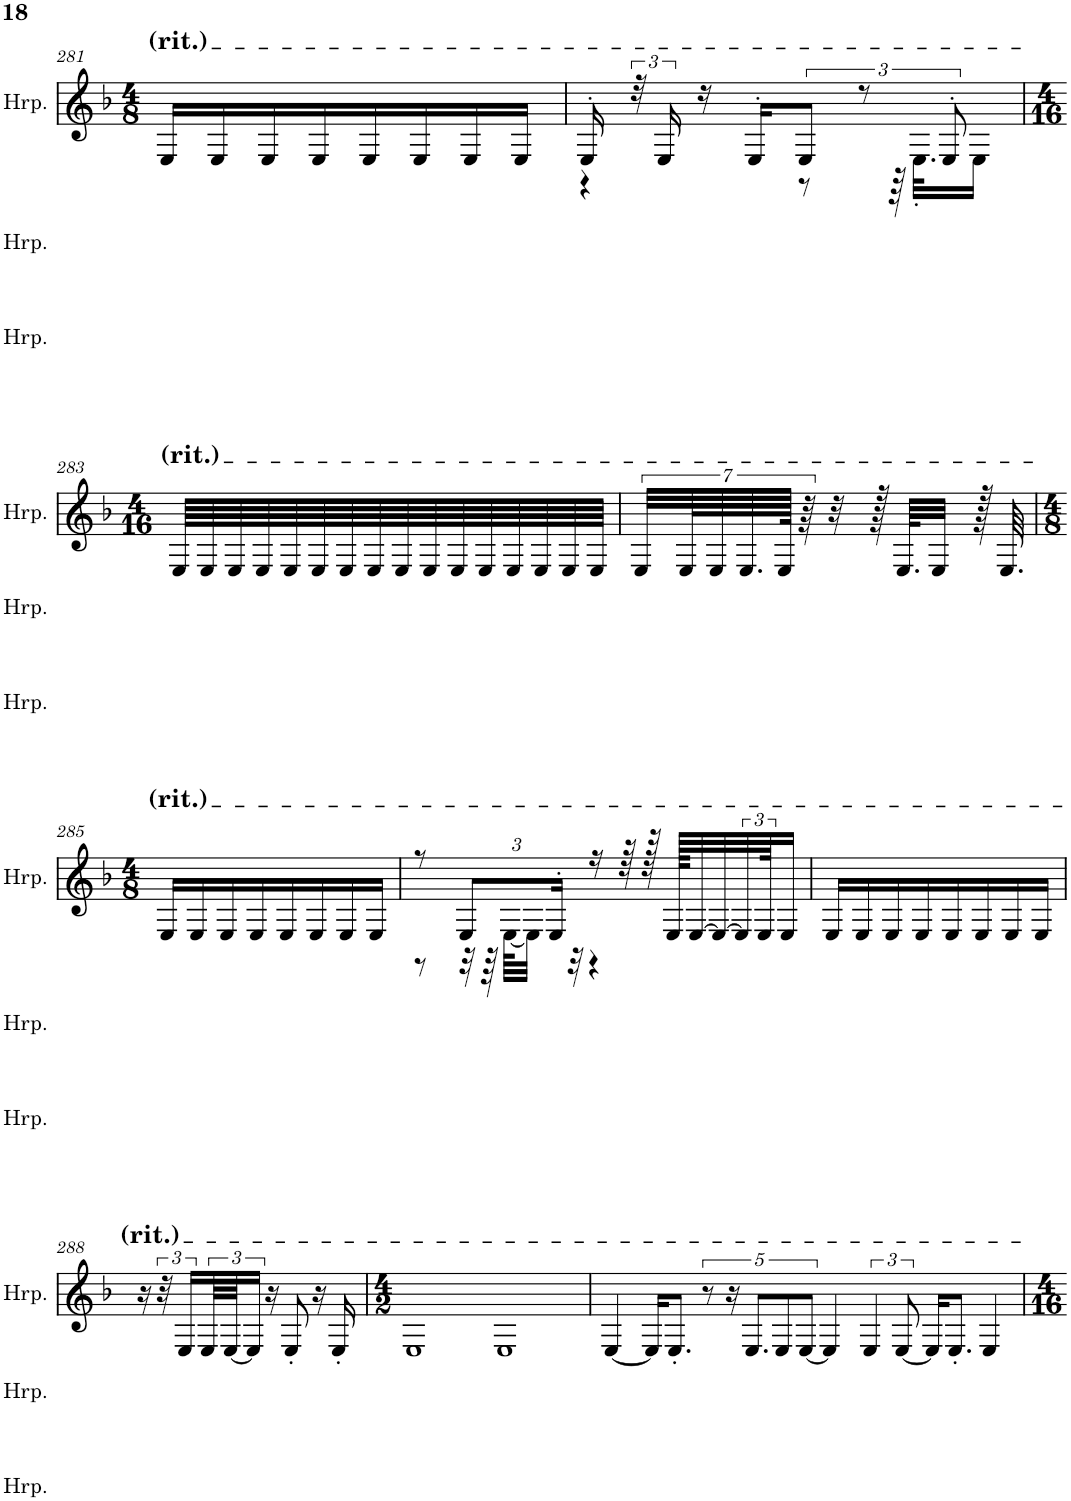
**kern	**kern	**kern
*part3	*part2	*part1
*staff3	*staff2	*staff1
*I"Harp	*I"Harp	*I"Harp
*I'Hrp.	*I'Hrp.	*I'Hrp.
!!LO:PB:g=z
*clefG2	*clefG2	*clefG2
*k[b-]	*k[b-]	*k[b-]
*M4/8	*M4/8	*M4/8
=281	=281	=281
2r	2r	16E/LL
.	.	16E/
.	.	16E/
.	.	16E/
.	.	16E/
.	.	16E/
.	.	16E/
.	.	16E/JJ
=282	=282	=282
*	*	*^
2r	2r	16E'/	4r
.	.	48r	.
.	.	24E/	.
.	.	16r	.
.	.	16E'/KL	.
.	.	12E/J	8r
.	.	12r	.
.	.	.	64r
.	.	.	32.E'\KLL
.	.	12E'/	.
.	.	.	16E\JJ
*	*	*v	*v
!!LO:LB:g=z
=283	=283	=283
*M4/16	*M4/16	*M4/16
4r	4r	64E/LLLL
.	.	64E/
.	.	64E/
.	.	64E/
.	.	64E/
.	.	64E/
.	.	64E/
.	.	64E/
.	.	64E/
.	.	64E/
.	.	64E/
.	.	64E/
.	.	64E/
.	.	64E/
.	.	64E/
.	.	64E/JJJJ
=284	=284	=284
4r	4r	28E/LLL
.	.	56E/L
.	.	56E/
.	.	56.E/
.	.	112E/JJJJk
.	.	56r
.	.	32r
.	.	128r
.	.	64.E/KLLL
.	.	32E/JJJ
.	.	128r
.	.	64.E/
!!LO:LB:g=z
=285	=285	=285
*M4/8	*M4/8	*M4/8
2r	2r	16E/LL
.	.	16E/
.	.	16E/
.	.	16E/
.	.	16E/
.	.	16E/
.	.	16E/
.	.	16E/JJ
=286	=286	=286
*	*	*^
2r	2r	8r	8r
*	*	*Xbrackettup	*
.	.	12E/L	32r
.	.	.	64r
.	.	.	[64E\KLLL
.	.	.	32E\JJJ]
.	.	24E'/Jk	.
.	.	.	32r
.	.	16r	4r
.	.	64r	.
.	.	128r	.
.	.	128E/KKLLL	.
.	.	[32E/	.
.	.	32E/_	.
*	*	*brackettup	*
.	.	48E/]	.
.	.	96E/JK	.
.	.	16E/JJ	.
*	*	*v	*v
=287	=287	=287
2r	2r	16E/LL
.	.	16E/
.	.	16E/
.	.	16E/
.	.	16E/
.	.	16E/
.	.	16E/
.	.	16E/JJ
!!LO:LB:g=z
=288	=288	=288
2r	2r	16r
.	.	48r
.	.	24E/LL
.	.	96E/LL
.	.	[96E/JJ
.	.	24E/JJ]
.	.	16r
.	.	8E'/
.	.	16r
.	.	16E'/
=289	=289	=289
*M4/2	*M4/2	*M4/2
0r	0r	1E
.	.	1E
=290	=290	=290
0r	0r	[4E/
.	.	16E/KL]
.	.	8.E'/J
.	.	10r
.	.	20r
.	.	10.E/L
.	.	10E/
.	.	[10E/J
.	.	4E/]
.	.	6E/
.	.	[12E/
.	.	16E/KL]
.	.	8.E'/J
.	.	4E/
=	=	=
*-	*-	*-
